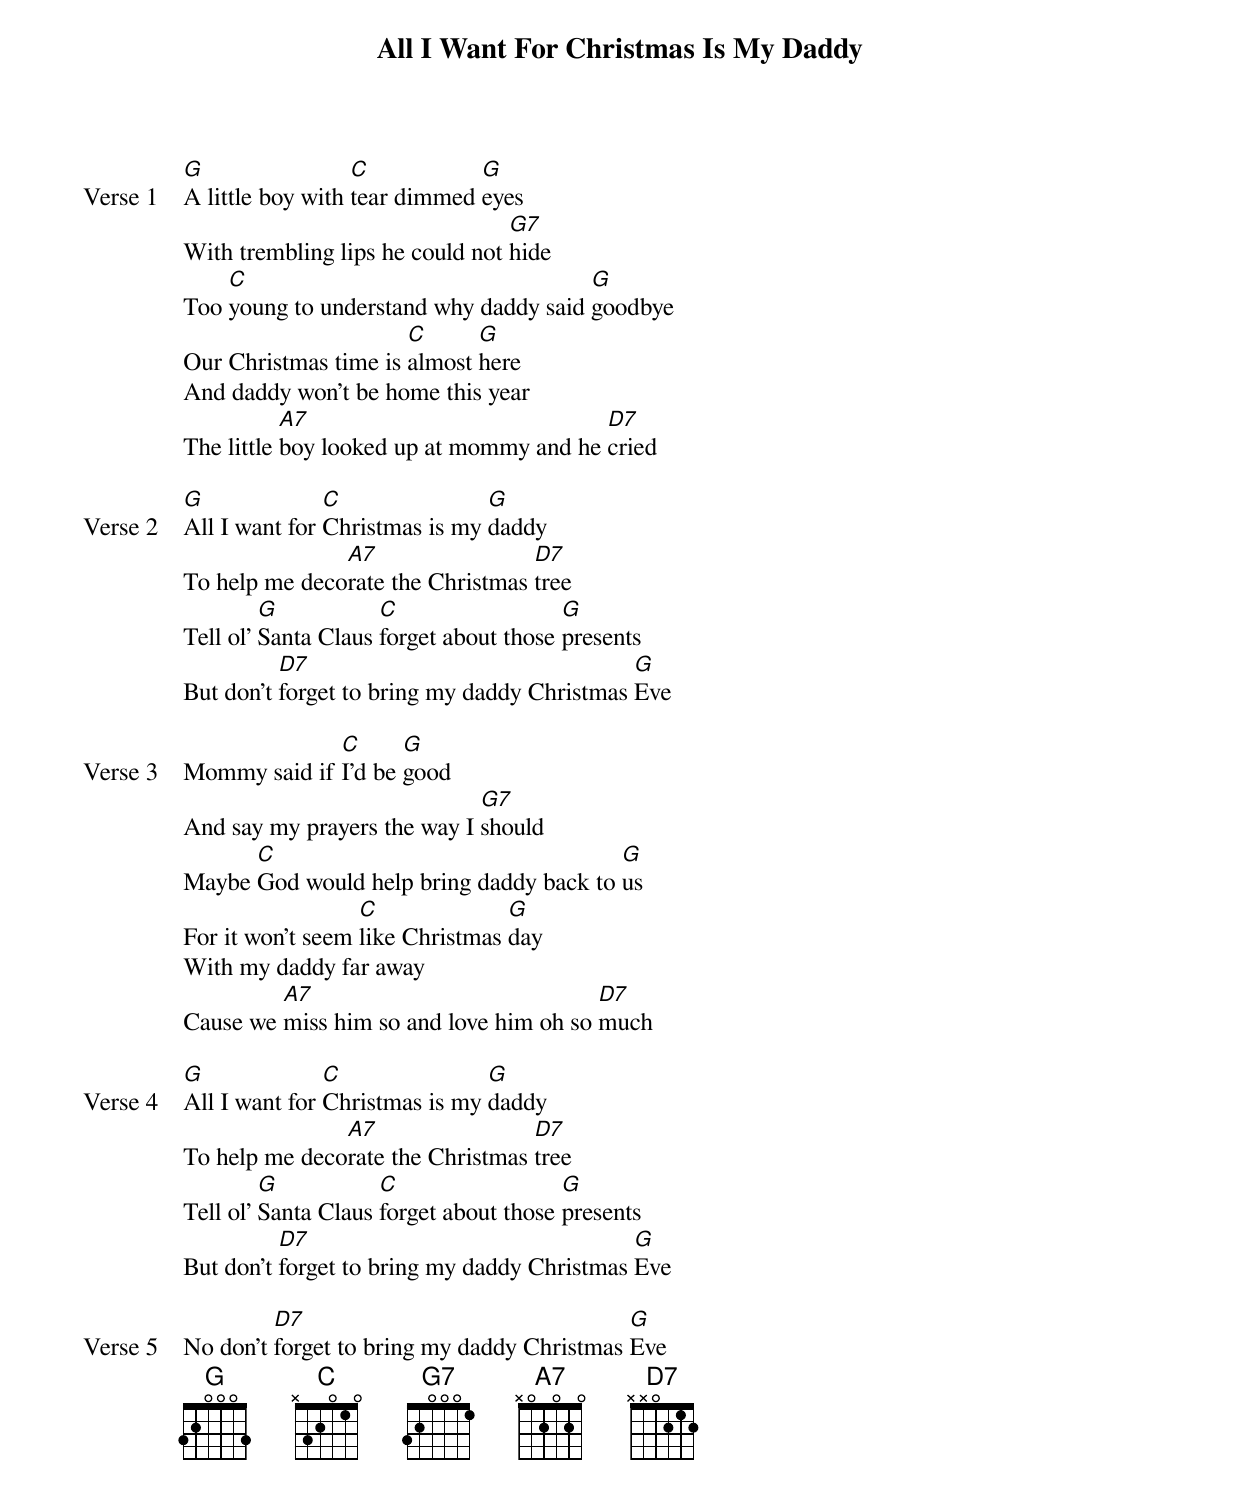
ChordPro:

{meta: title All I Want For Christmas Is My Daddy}
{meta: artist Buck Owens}
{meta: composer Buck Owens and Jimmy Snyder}
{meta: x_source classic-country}
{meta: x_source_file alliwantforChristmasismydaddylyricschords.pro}
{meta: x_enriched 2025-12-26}

{start_of_verse: Verse 1}
[G]A little boy with [C]tear dimmed [G]eyes
With trembling lips he could not [G7]hide
Too [C]young to understand why daddy said [G]goodbye
Our Christmas time is [C]almost [G]here
And daddy won't be home this year
The little [A7]boy looked up at mommy and he [D7]cried
{end_of_verse}

{start_of_verse: Verse 2}
[G]All I want for [C]Christmas is my [G]daddy
To help me deco[A7]rate the Christmas [D7]tree
Tell ol' [G]Santa Claus [C]forget about those [G]presents
But don't [D7]forget to bring my daddy Christmas [G]Eve
{end_of_verse}

{start_of_verse: Verse 3}
Mommy said if [C]I'd be [G]good
And say my prayers the way I [G7]should
Maybe [C]God would help bring daddy back to [G]us
For it won't seem [C]like Christmas [G]day
With my daddy far away
Cause we [A7]miss him so and love him oh so [D7]much
{end_of_verse}

{start_of_verse: Verse 4}
[G]All I want for [C]Christmas is my [G]daddy
To help me deco[A7]rate the Christmas [D7]tree
Tell ol' [G]Santa Claus [C]forget about those [G]presents
But don't [D7]forget to bring my daddy Christmas [G]Eve
{end_of_verse}

{start_of_verse: Verse 5}
No don't [D7]forget to bring my daddy Christmas [G]Eve
{end_of_verse}
